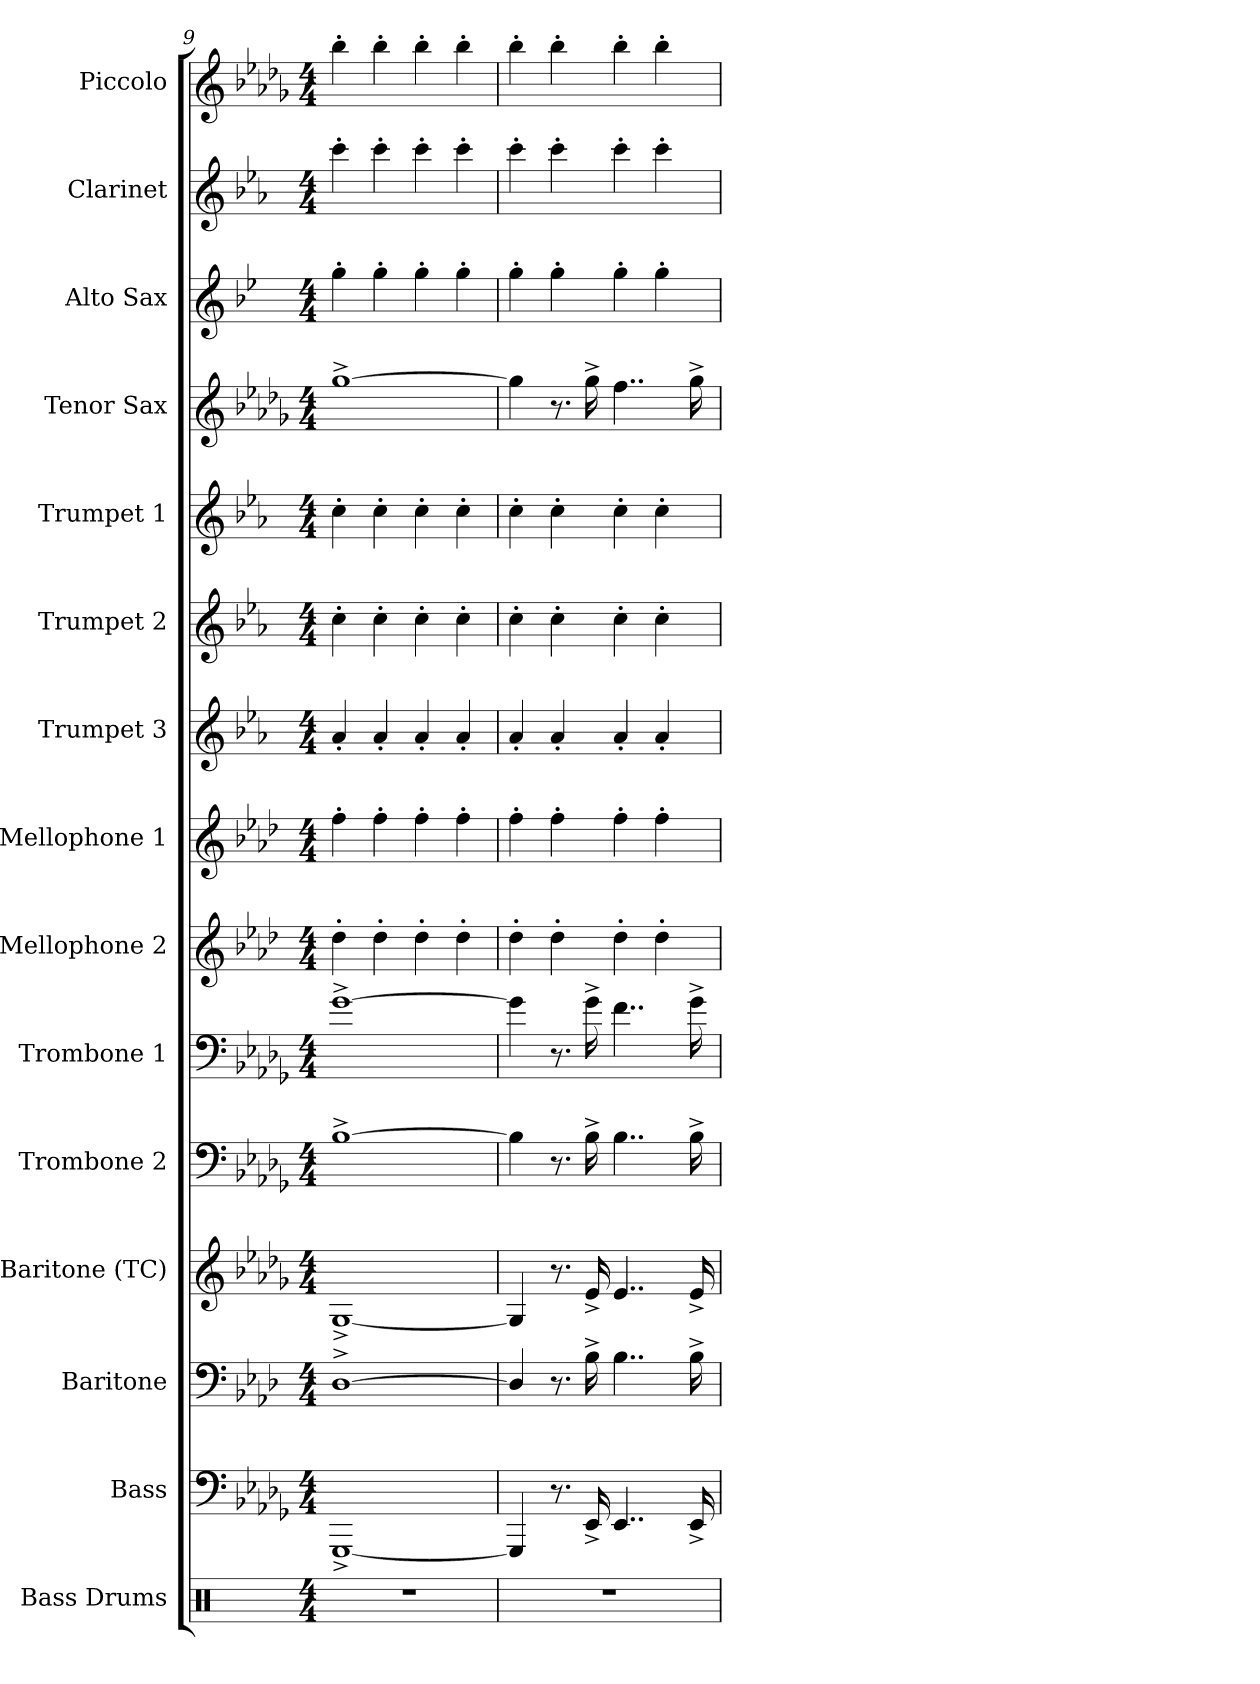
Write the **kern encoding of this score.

**kern	**kern	**kern	**kern	**kern	**kern	**kern	**kern	**kern	**kern	**kern	**kern	**kern	**kern	**kern
*part15	*part14	*part13	*part12	*part11	*part10	*part9	*part8	*part7	*part6	*part5	*part4	*part3	*part2	*part1
*staff15	*staff14	*staff13	*staff12	*staff11	*staff10	*staff9	*staff8	*staff7	*staff6	*staff5	*staff4	*staff3	*staff2	*staff1
*I"Bass Drums	*I"Bass	*I"Baritone	*I"Baritone (TC)	*I"Trombone 2	*I"Trombone 1	*I"Mellophone 2	*I"Mellophone 1	*I"Trumpet 3	*I"Trumpet 2	*I"Trumpet 1	*I"Tenor Sax	*I"Alto Sax	*I"Clarinet	*I"Piccolo
*I'B.D.	*I'Bass	*I'Btn.	*I'Bar.	*I'Tbn. 2	*I'Tbn. 1	*I'Mello. 2	*I'Mph. 1	*I'Tpt. 3	*I'Tpt. 2	*I'Tpt. 1	*I'T. Sax.	*I'A. Sax.	*I'Cl.	*I'Picc.
!!LO:PB:g=z
*clefX	*clefF4	*clefF4	*clefG2	*clefF4	*clefF4	*clefG2	*clefG2	*clefG2	*clefG2	*clefG2	*clefG2	*clefG2	*clefG2	*clefG2
*	*	*ITrd4c7	*ITrd8c14	*	*	*ITrd4c7	*ITrd4c7	*ITrd1c2	*ITrd1c2	*ITrd1c2	*ITrd8c14	*ITrd5c9	*ITrd1c2	*ITrd-7c-12
*k[]	*k[b-e-a-d-g-]	*k[b-e-a-d-g-]	*k[b-e-a-d-g-]	*k[b-e-a-d-g-]	*k[b-e-a-d-g-]	*k[b-e-a-d-g-]	*k[b-e-a-d-g-]	*k[b-e-a-d-g-]	*k[b-e-a-d-g-]	*k[b-e-a-d-g-]	*k[b-e-a-d-g-]	*k[b-e-a-d-g-]	*k[b-e-a-d-g-]	*k[b-e-a-d-g-]
*M4/4	*M4/4	*M4/4	*M4/4	*M4/4	*M4/4	*M4/4	*M4/4	*M4/4	*M4/4	*M4/4	*M4/4	*M4/4	*M4/4	*M4/4
=9	=9	=9	=9	=9	=9	=9	=9	=9	=9	=9	=9	=9	=9	=9
1r	[1GGG-^	[1GG-^	[1GG-^	[1B-^	[1g-^	4g-'\	4b-'\	4g-'/	4b-'\	4b-'\	[1g-^	4b-'\	4bb-'\	4bbb-'\
.	.	.	.	.	.	4g-'\	4b-'\	4g-'/	4b-'\	4b-'\	.	4b-'\	4bb-'\	4bbb-'\
.	.	.	.	.	.	4g-'\	4b-'\	4g-'/	4b-'\	4b-'\	.	4b-'\	4bb-'\	4bbb-'\
.	.	.	.	.	.	4g-'\	4b-'\	4g-'/	4b-'\	4b-'\	.	4b-'\	4bb-'\	4bbb-'\
=10	=10	=10	=10	=10	=10	=10	=10	=10	=10	=10	=10	=10	=10	=10
1r	4GGG-/]	4GG-/]	4GG-/]	4B-\]	4g-\]	4g-'\	4b-'\	4g-'/	4b-'\	4b-'\	4g-\]	4b-'\	4bb-'\	4bbb-'\
.	8.r	8.r	8.r	8.r	8.r	4g-'\	4b-'\	4g-'/	4b-'\	4b-'\	8.r	4b-'\	4bb-'\	4bbb-'\
.	16EE-^/	16E-^\	16E-^/	16B-^\	16g-^\	.	.	.	.	.	16g-^\	.	.	.
.	4..EE-/	4..E-\	4..E-/	4..B-\	4..f\	4g-'\	4b-'\	4g-'/	4b-'\	4b-'\	4..f\	4b-'\	4bb-'\	4bbb-'\
.	.	.	.	.	.	4g-'\	4b-'\	4g-'/	4b-'\	4b-'\	.	4b-'\	4bb-'\	4bbb-'\
.	16EE-^/	16E-^\	16E-^/	16B-^\	16g-^\	.	.	.	.	.	16g-^\	.	.	.
=	=	=	=	=	=	=	=	=	=	=	=	=	=	=
*-	*-	*-	*-	*-	*-	*-	*-	*-	*-	*-	*-	*-	*-	*-
